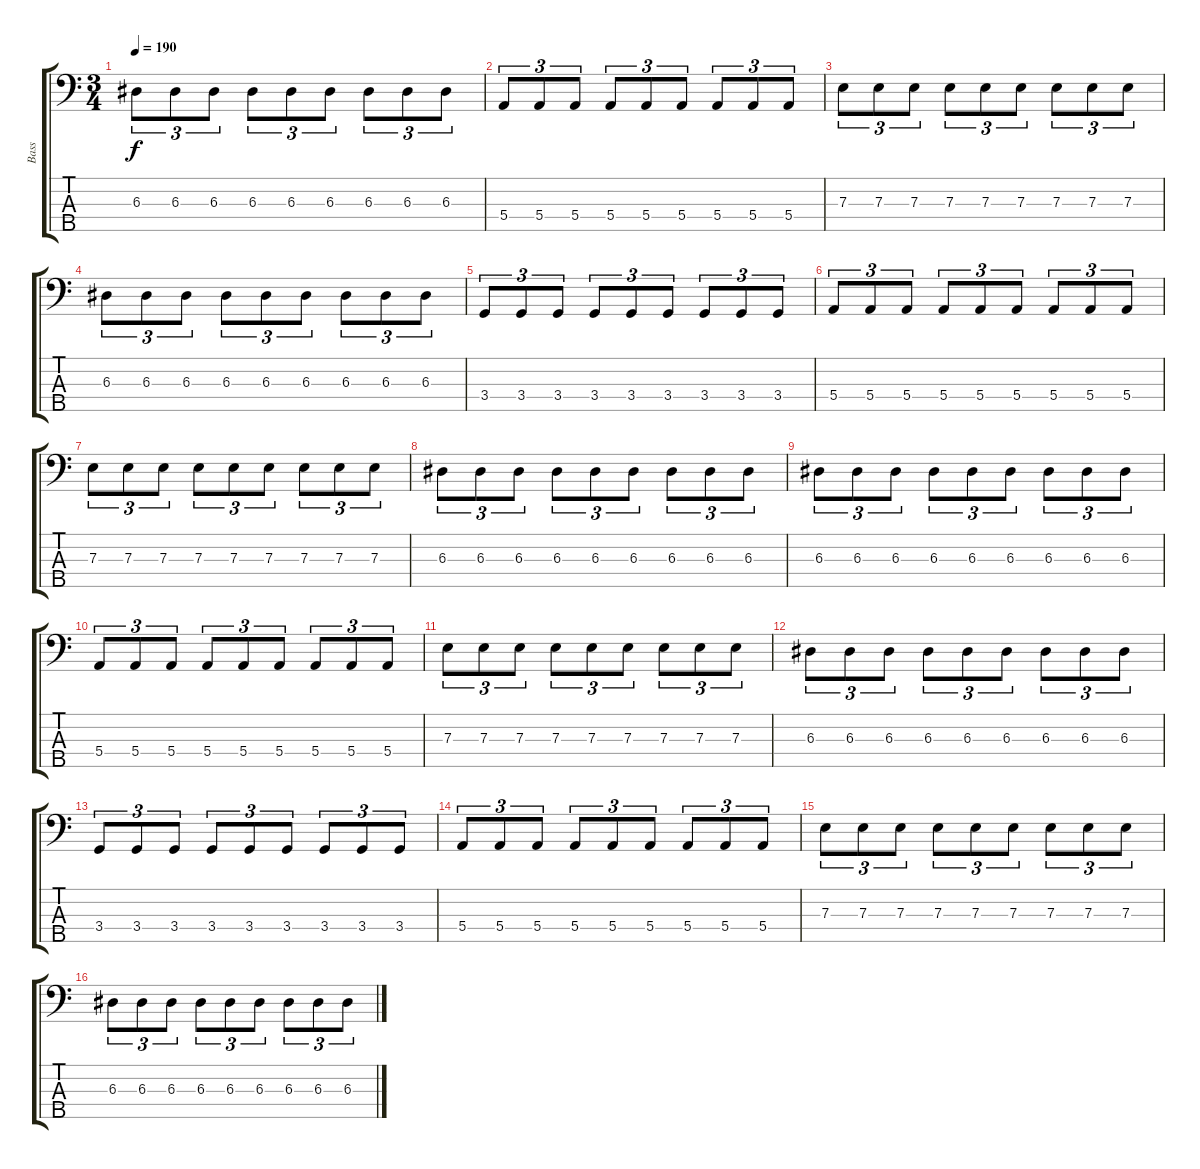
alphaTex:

\track ("Bass" "Bass") {instrument electricbassfinger}
\staff {score tabs}
\tuning (G2 D2 A1 E1 B0) {hide}
\ts (3 4)
\tempo 190
\clef f4
\ks c
6.3.8{tu (3 2) dy f} 6.3.8{tu (3 2)} 6.3.8{tu (3 2)} 6.3.8{tu (3 2)} 6.3.8{tu (3 2)} 6.3.8{tu (3 2)} 6.3.8{tu (3 2)} 6.3.8{tu (3 2)} 6.3.8{tu (3 2)} |
5.4.8{tu (3 2)} 5.4.8{tu (3 2)} 5.4.8{tu (3 2)} 5.4.8{tu (3 2)} 5.4.8{tu (3 2)} 5.4.8{tu (3 2)} 5.4.8{tu (3 2)} 5.4.8{tu (3 2)} 5.4.8{tu (3 2)} |
7.3.8{tu (3 2)} 7.3.8{tu (3 2)} 7.3.8{tu (3 2)} 7.3.8{tu (3 2)} 7.3.8{tu (3 2)} 7.3.8{tu (3 2)} 7.3.8{tu (3 2)} 7.3.8{tu (3 2)} 7.3.8{tu (3 2)} |
6.3.8{tu (3 2)} 6.3.8{tu (3 2)} 6.3.8{tu (3 2)} 6.3.8{tu (3 2)} 6.3.8{tu (3 2)} 6.3.8{tu (3 2)} 6.3.8{tu (3 2)} 6.3.8{tu (3 2)} 6.3.8{tu (3 2)} |
3.4.8{tu (3 2)} 3.4.8{tu (3 2)} 3.4.8{tu (3 2)} 3.4.8{tu (3 2)} 3.4.8{tu (3 2)} 3.4.8{tu (3 2)} 3.4.8{tu (3 2)} 3.4.8{tu (3 2)} 3.4.8{tu (3 2)} |
5.4.8{tu (3 2)} 5.4.8{tu (3 2)} 5.4.8{tu (3 2)} 5.4.8{tu (3 2)} 5.4.8{tu (3 2)} 5.4.8{tu (3 2)} 5.4.8{tu (3 2)} 5.4.8{tu (3 2)} 5.4.8{tu (3 2)} |
7.3.8{tu (3 2)} 7.3.8{tu (3 2)} 7.3.8{tu (3 2)} 7.3.8{tu (3 2)} 7.3.8{tu (3 2)} 7.3.8{tu (3 2)} 7.3.8{tu (3 2)} 7.3.8{tu (3 2)} 7.3.8{tu (3 2)} |
6.3.8{tu (3 2)} 6.3.8{tu (3 2)} 6.3.8{tu (3 2)} 6.3.8{tu (3 2)} 6.3.8{tu (3 2)} 6.3.8{tu (3 2)} 6.3.8{tu (3 2)} 6.3.8{tu (3 2)} 6.3.8{tu (3 2)} |
6.3.8{tu (3 2)} 6.3.8{tu (3 2)} 6.3.8{tu (3 2)} 6.3.8{tu (3 2)} 6.3.8{tu (3 2)} 6.3.8{tu (3 2)} 6.3.8{tu (3 2)} 6.3.8{tu (3 2)} 6.3.8{tu (3 2)} |
5.4.8{tu (3 2)} 5.4.8{tu (3 2)} 5.4.8{tu (3 2)} 5.4.8{tu (3 2)} 5.4.8{tu (3 2)} 5.4.8{tu (3 2)} 5.4.8{tu (3 2)} 5.4.8{tu (3 2)} 5.4.8{tu (3 2)} |
7.3.8{tu (3 2)} 7.3.8{tu (3 2)} 7.3.8{tu (3 2)} 7.3.8{tu (3 2)} 7.3.8{tu (3 2)} 7.3.8{tu (3 2)} 7.3.8{tu (3 2)} 7.3.8{tu (3 2)} 7.3.8{tu (3 2)} |
6.3.8{tu (3 2)} 6.3.8{tu (3 2)} 6.3.8{tu (3 2)} 6.3.8{tu (3 2)} 6.3.8{tu (3 2)} 6.3.8{tu (3 2)} 6.3.8{tu (3 2)} 6.3.8{tu (3 2)} 6.3.8{tu (3 2)} |
3.4.8{tu (3 2)} 3.4.8{tu (3 2)} 3.4.8{tu (3 2)} 3.4.8{tu (3 2)} 3.4.8{tu (3 2)} 3.4.8{tu (3 2)} 3.4.8{tu (3 2)} 3.4.8{tu (3 2)} 3.4.8{tu (3 2)} |
5.4.8{tu (3 2)} 5.4.8{tu (3 2)} 5.4.8{tu (3 2)} 5.4.8{tu (3 2)} 5.4.8{tu (3 2)} 5.4.8{tu (3 2)} 5.4.8{tu (3 2)} 5.4.8{tu (3 2)} 5.4.8{tu (3 2)} |
7.3.8{tu (3 2)} 7.3.8{tu (3 2)} 7.3.8{tu (3 2)} 7.3.8{tu (3 2)} 7.3.8{tu (3 2)} 7.3.8{tu (3 2)} 7.3.8{tu (3 2)} 7.3.8{tu (3 2)} 7.3.8{tu (3 2)} |
6.3.8{tu (3 2)} 6.3.8{tu (3 2)} 6.3.8{tu (3 2)} 6.3.8{tu (3 2)} 6.3.8{tu (3 2)} 6.3.8{tu (3 2)} 6.3.8{tu (3 2)} 6.3.8{tu (3 2)} 6.3.8{tu (3 2)}
